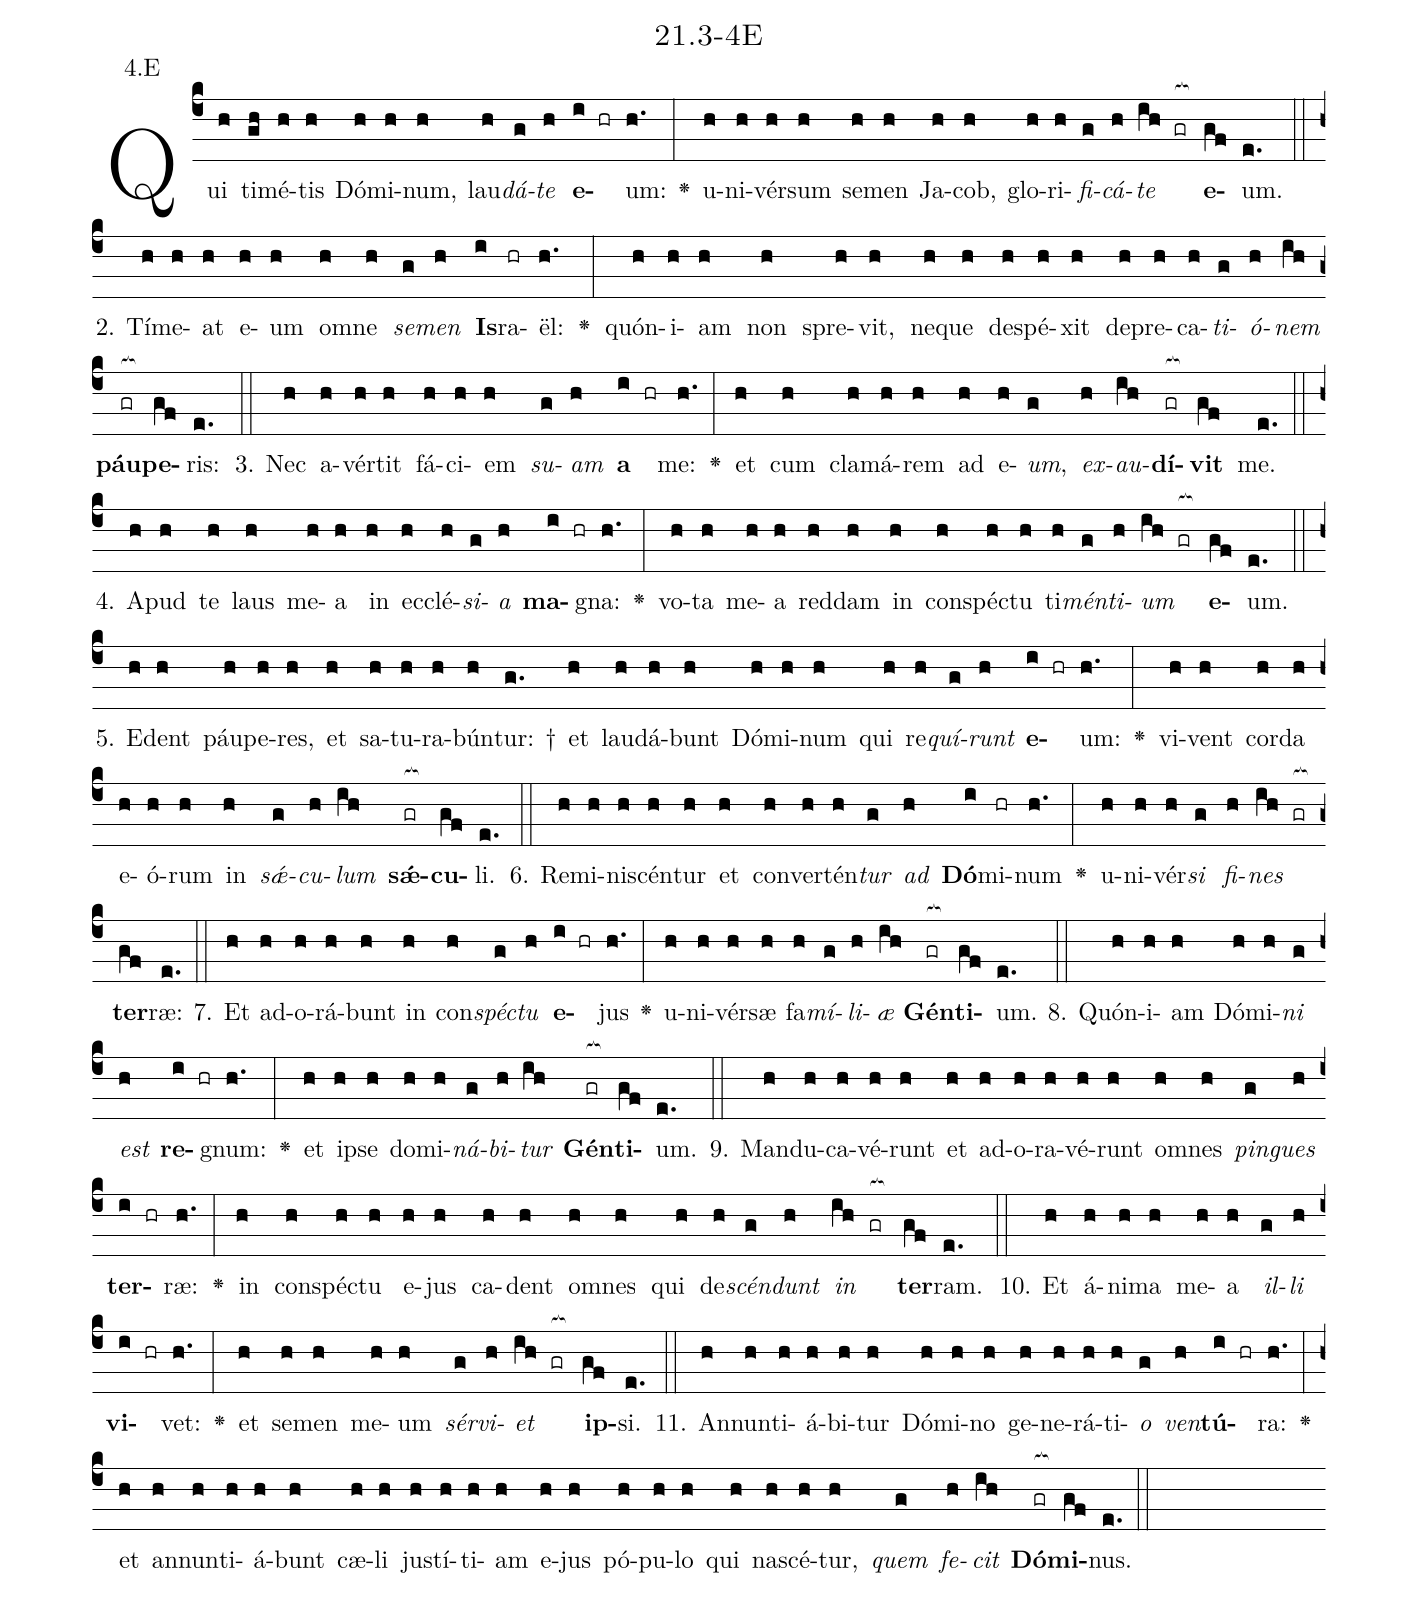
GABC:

name: 21.3-4E;
annotation: 4.E;
%%
(c4)Qui(h) ti(gh)mé(h)tis(h) Dó(h)mi(h)num,(h) lau(h)<i>dá</i>(g)<i>te</i>(h) <b>e</b>(i hr)um:(h.) <v>\greheightstar</v>(:) u(h)ni(h)vér(h)sum(h) se(h)men(h) Ja(h)cob,(h) glo(h)ri(h)<i>fi</i>(g)<i>cá</i>(h)<i>te</i>(ih gr[ocb:1{]) <b>e</b>(gf[ocb:0}])um.(e.) (::)
2. Tí(h)me(h)at(h) e(h)um(h) om(h)ne(h) <i>se</i>(g)<i>men</i>(h) <b>Is</b>(i)ra(hr)ël:(h.) <v>\greheightstar</v>(:) quón(h)i(h)am(h) non(h) spre(h)vit,(h) ne(h)que(h) de(h)spé(h)xit(h) de(h)pre(h)ca(h)<i>ti</i>(g)<i>ó</i>(h)<i>nem</i>(ih) <b>páu</b>(gr[ocb:1{])<b>pe</b>(gf[ocb:0}])ris:(e.) (::)
3. Nec(h) a(h)vér(h)tit(h) fá(h)ci(h)em(h) <i>su</i>(g)<i>am</i>(h) <b>a</b>(i hr) me:(h.) <v>\greheightstar</v>(:) et(h) cum(h) cla(h)má(h)rem(h) ad(h) e(h)<i>um</i>,(g) <i>ex</i>(h)<i>au</i>(ih)<b>dí</b>(gr[ocb:1{])<b>vit</b>(gf[ocb:0}]) me.(e.) (::)
4. A(h)pud(h) te(h) laus(h) me(h)a(h) in(h) ec(h)clé(h)<i>si</i>(g)<i>a</i>(h) <b>ma</b>(i hr)gna:(h.) <v>\greheightstar</v>(:) vo(h)ta(h) me(h)a(h) red(h)dam(h) in(h) con(h)spéc(h)tu(h) ti(h)<i>mén</i>(g)<i>ti</i>(h)<i>um</i>(ih gr[ocb:1{]) <b>e</b>(gf[ocb:0}])um.(e.) (::)
5. E(h)dent(h) páu(h)pe(h)res,(h) et(h) sa(h)tu(h)ra(h)bún(h)tur: †(g.) et(h) lau(h)dá(h)bunt(h) Dó(h)mi(h)num(h) qui(h) re(h)<i>quí</i>(g)<i>runt</i>(h) <b>e</b>(i hr)um:(h.) <v>\greheightstar</v>(:) vi(h)vent(h) cor(h)da(h) e(h)ó(h)rum(h) in(h) <i>sǽ</i>(g)<i>cu</i>(h)<i>lum</i>(ih) <b>sǽ</b>(gr[ocb:1{])<b>cu</b>(gf[ocb:0}])li.(e.) (::)
6. Re(h)mi(h)ni(h)scén(h)tur(h) et(h) con(h)ver(h)tén(h)<i>tur</i>(g) <i>ad</i>(h) <b>Dó</b>(i)mi(hr)num(h.) <v>\greheightstar</v>(:) u(h)ni(h)vér(h)<i>si</i>(g) <i>fi</i>(h)<i>nes</i>(ih gr[ocb:1{]) <b>ter</b>(gf[ocb:0}])ræ:(e.) (::)
7. Et(h) ad(h)o(h)rá(h)bunt(h) in(h) con(h)<i>spéc</i>(g)<i>tu</i>(h) <b>e</b>(i hr)jus(h.) <v>\greheightstar</v>(:) u(h)ni(h)vér(h)sæ(h) fa(h)<i>mí</i>(g)<i>li</i>(h)<i>æ</i>(ih) <b>Gén</b>(gr[ocb:1{])<b>ti</b>(gf[ocb:0}])um.(e.) (::)
8. Quón(h)i(h)am(h) Dó(h)mi(h)<i>ni</i>(g) <i>est</i>(h) <b>re</b>(i hr)gnum:(h.) <v>\greheightstar</v>(:) et(h) ip(h)se(h) do(h)mi(h)<i>ná</i>(g)<i>bi</i>(h)<i>tur</i>(ih) <b>Gén</b>(gr[ocb:1{])<b>ti</b>(gf[ocb:0}])um.(e.) (::)
9. Man(h)du(h)ca(h)vé(h)runt(h) et(h) ad(h)o(h)ra(h)vé(h)runt(h) om(h)nes(h) <i>pin</i>(g)<i>gues</i>(h) <b>ter</b>(i hr)ræ:(h.) <v>\greheightstar</v>(:) in(h) con(h)spéc(h)tu(h) e(h)jus(h) ca(h)dent(h) om(h)nes(h) qui(h) de(h)<i>scén</i>(g)<i>dunt</i>(h) <i>in</i>(ih gr[ocb:1{]) <b>ter</b>(gf[ocb:0}])ram.(e.) (::)
10. Et(h) á(h)ni(h)ma(h) me(h)a(h) <i>il</i>(g)<i>li</i>(h) <b>vi</b>(i hr)vet:(h.) <v>\greheightstar</v>(:) et(h) se(h)men(h) me(h)um(h) <i>sér</i>(g)<i>vi</i>(h)<i>et</i>(ih gr[ocb:1{]) <b>ip</b>(gf[ocb:0}])si.(e.) (::)
11. An(h)nun(h)ti(h)á(h)bi(h)tur(h) Dó(h)mi(h)no(h) ge(h)ne(h)rá(h)ti(h)<i>o</i>(g) <i>ven</i>(h)<b>tú</b>(i hr)ra:(h.) <v>\greheightstar</v>(:) et(h) an(h)nun(h)ti(h)á(h)bunt(h) cæ(h)li(h) jus(h)tí(h)ti(h)am(h) e(h)jus(h) pó(h)pu(h)lo(h) qui(h) na(h)scé(h)tur,(h) <i>quem</i>(g) <i>fe</i>(h)<i>cit</i>(ih) <b>Dó</b>(gr[ocb:1{])<b>mi</b>(gf[ocb:0}])nus.(e.) (::)
